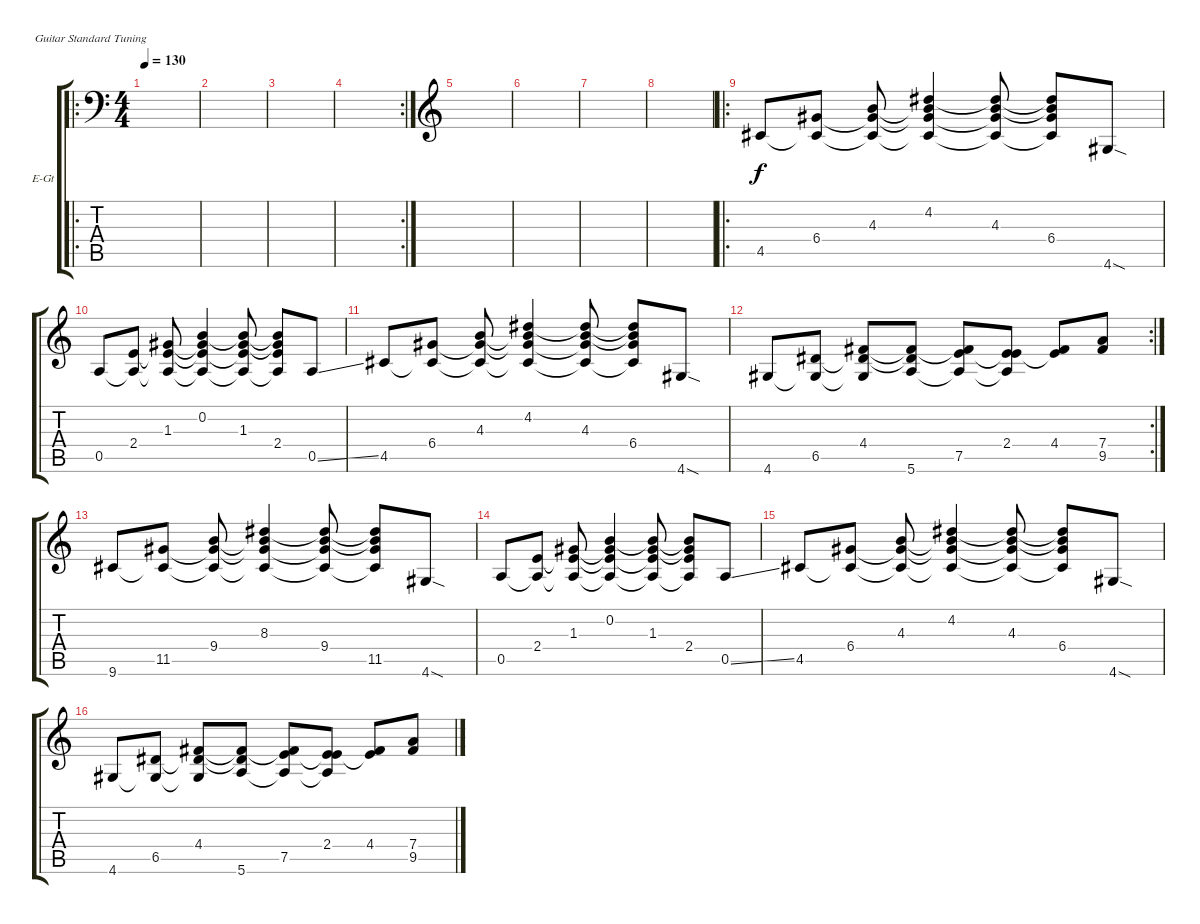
\defaultSystemsLayout 4
\bracketExtendMode groupsimilarinstruments
\firstSystemTrackNameOrientation horizontal
\otherSystemsTrackNameOrientation horizontal
\track ("Ритм2" "E-Gt") {instrument electricguitarclean}
\staff {score tabs}
\tuning (E4 B3 G3 D3 A2 E2)
\ro
\ts (4 4)
\tempo 130
\clef f4
\ks c
|
|
|
\rc 2
|
\clef g2
|
|
|
|
\ro
4.5.8 (6.4 4.5{t}).8 (4.3 6.4{t} 4.5{t}).8 (4.2 4.3{t} 6.4{t} 4.5{t}).4 (4.3 6.4{t} 4.2{t} 4.5{t}).8 (4.2{t} 4.3{t} 6.4 4.5{t}).8 4.6{sod}.8 |
0.5.8 (2.4 0.5{t}).8 (1.3 2.4{t} 0.5{t}).8 (0.2 1.3{t} 2.4{t} 0.5{t}).4 (1.3 2.4{t} 0.2{t} 0.5{t}).8 (0.2{t} 1.3{t} 2.4 0.5{t}).8 0.5{ss}.8 |
4.5.8 (6.4 4.5{t}).8 (4.3 6.4{t} 4.5{t}).8 (4.2 4.3{t} 6.4{t} 4.5{t}).4 (4.3 6.4{t} 4.2{t} 4.5{t}).8 (4.2{t} 4.3{t} 6.4 4.5{t}).8 4.6{sod}.8 |
\rc 2
4.6.8 (6.5 4.6{t}).8 (4.4 4.6{t} 6.5{t}).8 (6.5{t} 5.6 4.4{t}).8 (4.4{t} 7.5 5.6{t}).8 (7.5{t} 2.4 5.6{t}).8 (7.5{t} 4.4).8 (7.4 9.5).8 |
9.6.8 (11.5 9.6{t}).8 (9.4 11.5{t} 9.6{t}).8 (8.3 9.4{t} 11.5{t} 9.6{t}).4 (9.4 11.5{t} 8.3{t} 9.6{t}).8 (8.3{t} 9.4{t} 11.5 9.6{t}).8 4.6{sod}.8 |
0.5.8 (2.4 0.5{t}).8 (1.3 2.4{t} 0.5{t}).8 (0.2 1.3{t} 2.4{t} 0.5{t}).4 (1.3 2.4{t} 0.2{t} 0.5{t}).8 (0.2{t} 1.3{t} 2.4 0.5{t}).8 0.5{ss}.8 |
4.5.8 (6.4 4.5{t}).8 (4.3 6.4{t} 4.5{t}).8 (4.2 4.3{t} 6.4{t} 4.5{t}).4 (4.3 6.4{t} 4.2{t} 4.5{t}).8 (4.2{t} 4.3{t} 6.4 4.5{t}).8 4.6{sod}.8 |
4.6.8 (6.5 4.6{t}).8 (4.4 4.6{t} 6.5{t}).8 (6.5{t} 5.6 4.4{t}).8 (4.4{t} 7.5 5.6{t}).8 (7.5{t} 2.4 5.6{t}).8 (7.5{t} 4.4).8 (7.4 9.5).8
